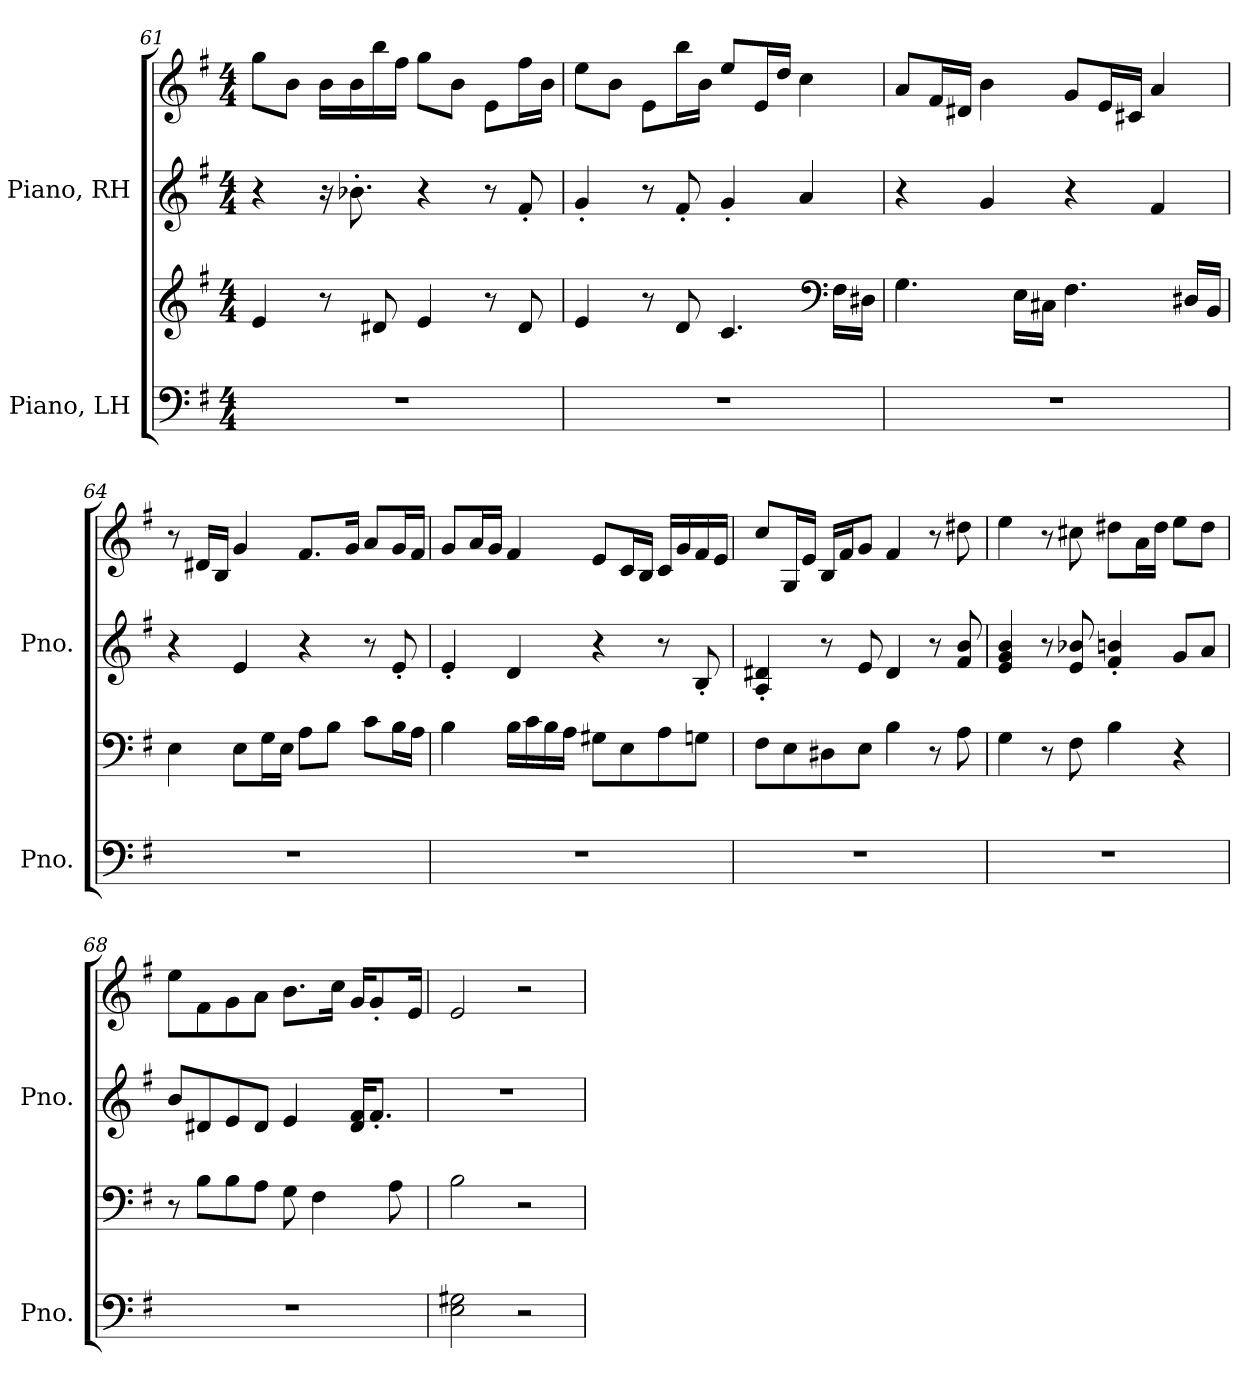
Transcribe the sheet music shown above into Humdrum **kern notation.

**kern	**kern	**kern	**kern
*part2	*part2	*part1	*part1
*staff4	*staff3	*staff2	*staff1
*I"Piano, LH	*	*I"Piano, RH	*
*I'Pno.	*	*I'Pno.	*
*clefF4	*clefG2	*clefG2	*clefG2
*k[f#]	*k[f#]	*k[f#]	*k[f#]
*M4/4	*M4/4	*M4/4	*M4/4
=61	=61	=61	=61
1r	4e/	4r	8gg\L
.	.	.	8b\J
.	8r	16r	16b\LL
.	.	8.b-X'\	16b\
.	8d#X/	.	16bb\
.	.	.	16ff#\JJ
.	4e/	4r	8gg\L
.	.	.	8b\J
.	8r	8r	8e\L
.	8d#/	8f#'/	16ff#\L
.	.	.	16b\JJ
=62	=62	=62	=62
1r	4e/	4g'/	8ee\L
.	.	.	8b\J
.	8r	8r	8e\L
.	8d/	8f#'/	16bb\L
.	.	.	16b\JJ
.	4.c/	4g'/	8ee/L
.	.	.	16e/L
.	.	.	16dd/JJ
.	.	4a/	4cc\
*	*clefF4	*	*
.	16F#\LL	.	.
.	16D#X\JJ	.	.
!!LO:LB:g=z
=63	=63	=63	=63
1r	4.G\	4r	8a/L
.	.	.	16f#/L
.	.	.	16d#X/JJ
.	.	4g/	4b\
.	16E\LL	.	.
.	16C#X\JJ	.	.
.	4.F#\	4r	8g/L
.	.	.	16e/L
.	.	.	16c#X/JJ
.	.	4f#/	4a/
.	16D#X/LL	.	.
.	16BB/JJ	.	.
=64	=64	=64	=64
1r	4E\	4r	8r
.	.	.	16d#X/LL
.	.	.	16B/JJ
.	8E\L	4e/	4g/
.	16G\L	.	.
.	16E\JJ	.	.
.	8A\L	4r	8.f#/L
.	8B\J	.	.
.	.	.	16g/Jk
.	8c\L	8r	8a/L
.	16B\L	8e'/	16g/L
.	16A\JJ	.	16f#/JJ
=65	=65	=65	=65
1r	4B\	4e'/	8g/L
.	.	.	16a/L
.	.	.	16g/JJ
.	16B\LL	4d/	4f#/
.	16c\	.	.
.	16B\	.	.
.	16A\JJ	.	.
.	8G#X\L	4r	8e/L
.	8E\	.	16c/L
.	.	.	16B/JJ
.	8A\	8r	16c/LL
.	.	.	16g/
.	8Gn\J	8B'/	16f#/
.	.	.	16e/JJ
!!LO:PB:g=z
=66	=66	=66	=66
1r	8F#\L	4A/' 4d#X/'	8cc/L
.	8E\	.	16G/L
.	.	.	16e/JJ
.	8D#X\	8r	16B/LL
.	.	.	16f#/J
.	8E\J	8e/	8g/J
.	4B\	4d#/	4f#/
.	8r	8r	8r
.	8A\	8f#/ 8b/	8dd#X\
=67	=67	=67	=67
1r	4G\	4e/ 4g/ 4b/	4ee\
.	8r	8r	8r
.	8F#\	8e/ 8b-X/	8cc#X\
.	4B\	4f#/' 4bn/'	8dd#X\L
.	.	.	16a\L
.	.	.	16dd#\JJ
.	4r	8g/L	8ee\L
.	.	8a/J	8dd#\J
=68	=68	=68	=68
1r	8r	8b/L	8ee\L
.	8B\L	8d#X/	8f#\
.	8B\	8e/	8g\
.	8A\J	8d#/J	8a\J
.	8G\	4e/	8.b\L
.	4F#\	.	.
.	.	.	16cc\Jk
.	.	16d#/ 16f#/KL	16g/KL
.	.	8.f#'/J	8g'/
.	8A\	.	.
.	.	.	16e/Jk
=69	=69	=69	=69
2E\ 2G#X\	2B\	1r	2e/
2r	2r	.	2r
=	=	=	=
*-	*-	*-	*-
